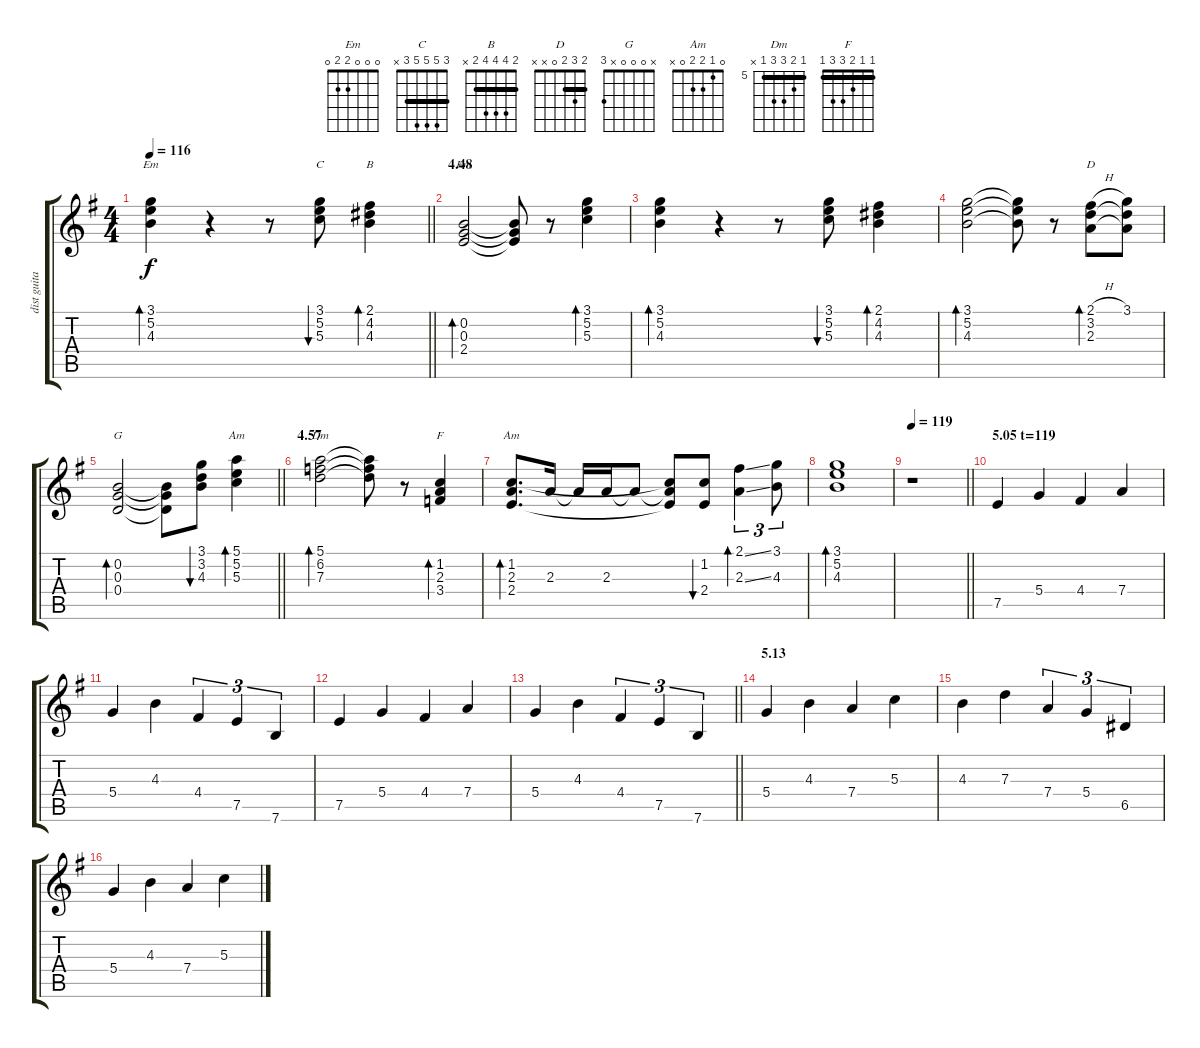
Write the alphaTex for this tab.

\track ("dist guitar" "dist guita") {instrument overdrivenguitar}
\staff {score tabs}
\tuning (E4 B3 G3 D3 A2 E2) {hide}
\chord ("Em" 3 5 4 2 x x)
\chord ("C" 3 5 5 5 3 x) {barre 3}
\chord ("B" 2 4 4 4 2 x) {barre 2}
\chord ("Em" 0 0 0 2 2 0)
\chord ("D" 2 3 2 0 x x) {barre 2}
\chord ("G" x 0 0 0 x 3)
\chord ("Am" 5 5 5 7 x x) {firstfret 4 barre 5}
\chord ("Dm" 5 6 7 7 5 x) {firstfret 5 barre 5}
\chord ("F" 1 1 2 3 3 1) {barre 1}
\chord ("Am" 0 1 2 2 0 x)
\ts (4 4)
\tempo 116
\clef g2
\barLineRight lightlight
\ks g
(3.1 5.2 4.3).4{bd 30 ch "Em" dy f} r.4 r.8 (3.1 5.2 5.3).8{bu 30 ch "C"} (2.1 4.2 4.3).4{bd 30 ch "B"} |
\section ("" "4.48")
(0.2 0.3 2.4).2{bd 30 ch "Em"} (0.2{t} 0.3{t} 2.4{t}).8 r.8 (3.1 5.2 5.3).4{bd 30} |
(3.1 5.2 4.3).4{bd 30} r.4 r.8 (3.1 5.2 5.3).8{bu 30} (2.1 4.2 4.3).4{bd 30} |
(3.1 5.2 4.3).2{bd 30} (3.1{t} 5.2{t} 4.3{t}).8 r.8 (2.1{h} 3.2 2.3).8{bd 30 ch "D"} (3.1 3.2{t} 2.3{t}).8 |
\barLineRight lightlight
(0.2 0.3 0.4).2{bd 30 ch "G"} (0.2{t} 0.3{t} 0.4{t}).8 (3.1 3.2 4.3).8{bu 30} (5.1 5.2 5.3).4{bd 30 ch "Am"} |
\section ("" "4.57")
(5.1 6.2 7.3).2{bd 30 ch "Dm"} (5.1{t} 6.2{t} 7.3{t}).8 r.8 (1.2 2.3 3.4).4{bd 30 ch "F"} |
(1.2 2.3 2.4).8{d bd 30 ch "Am"} 2.3.16 2.3{t}.16 2.3.16 2.3{t}.8 (1.2{t} 2.3{t} 2.4{t}).8 (1.2 2.4).8{bu 30} (2.1{ss} 2.3{ss}).4{tu (3 2) bd 30} (3.1 4.3).8{tu (3 2)} |
(3.1 5.2 4.3).1{bd 30} |
\tempo 119
\barLineRight lightlight
r.1 |
\section ("" "5.05 t=119")
7.5.4 5.4.4 4.4.4 7.4.4 |
5.4.4 4.3.4 4.4.4{tu (3 2)} 7.5.4{tu (3 2)} 7.6.4{tu (3 2)} |
7.5.4 5.4.4 4.4.4 7.4.4 |
\barLineRight lightlight
5.4.4 4.3.4 4.4.4{tu (3 2)} 7.5.4{tu (3 2)} 7.6.4{tu (3 2)} |
\section ("" "5.13")
5.4.4 4.3.4 7.4.4 5.3.4 |
4.3.4 7.3.4 7.4.4{tu (3 2)} 5.4.4{tu (3 2)} 6.5.4{tu (3 2)} |
5.4.4 4.3.4 7.4.4 5.3.4
